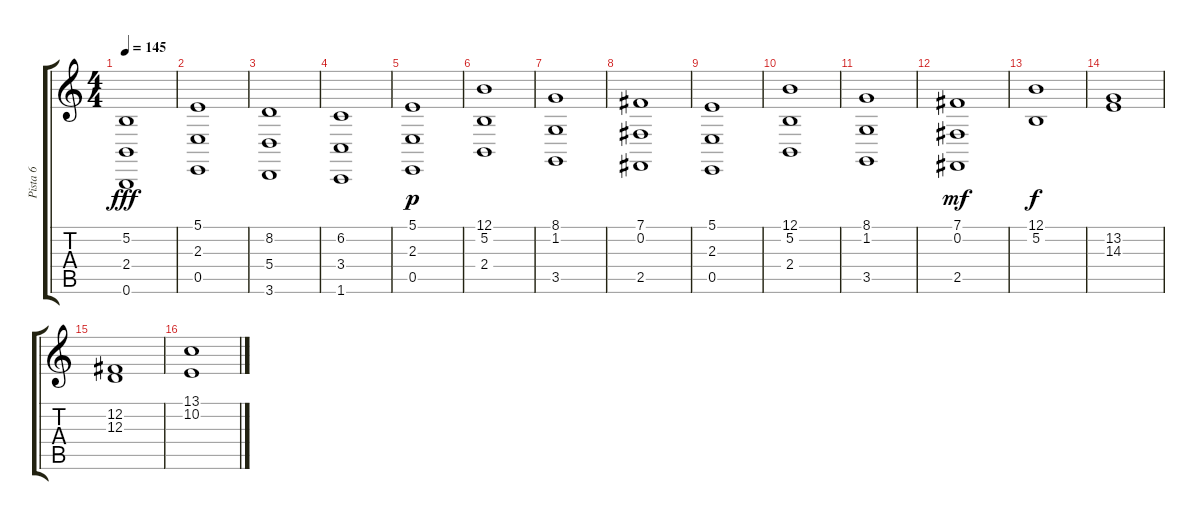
\track ("Pista 6" "Pista 6") {instrument stringensemble1}
\staff {score tabs}
\tuning (B3 Gb3 D3 A2 E2 B1) {hide}
\ts (4 4)
\tempo 145
\clef g2
\ks c
(5.2 2.4 0.6).1{dy fff volume 11} |
(5.1 2.3 0.5).1 |
(8.2 5.4 3.6).1 |
(6.2 3.4 1.6).1 |
(5.1 2.3 0.5).1{dy p} |
(12.1 5.2 2.4).1 |
(8.1 1.2 3.5).1 |
(7.1 0.2 2.5).1 |
(5.1 2.3 0.5).1 |
(12.1 5.2 2.4).1 |
(8.1 1.2 3.5).1 |
(7.1 0.2 2.5).1{dy mf} |
(12.1 5.2).1{dy f volume 9 instrument stringensemble1} |
(13.2 14.3).1 |
(12.2 12.3).1 |
(13.1 10.2).1
